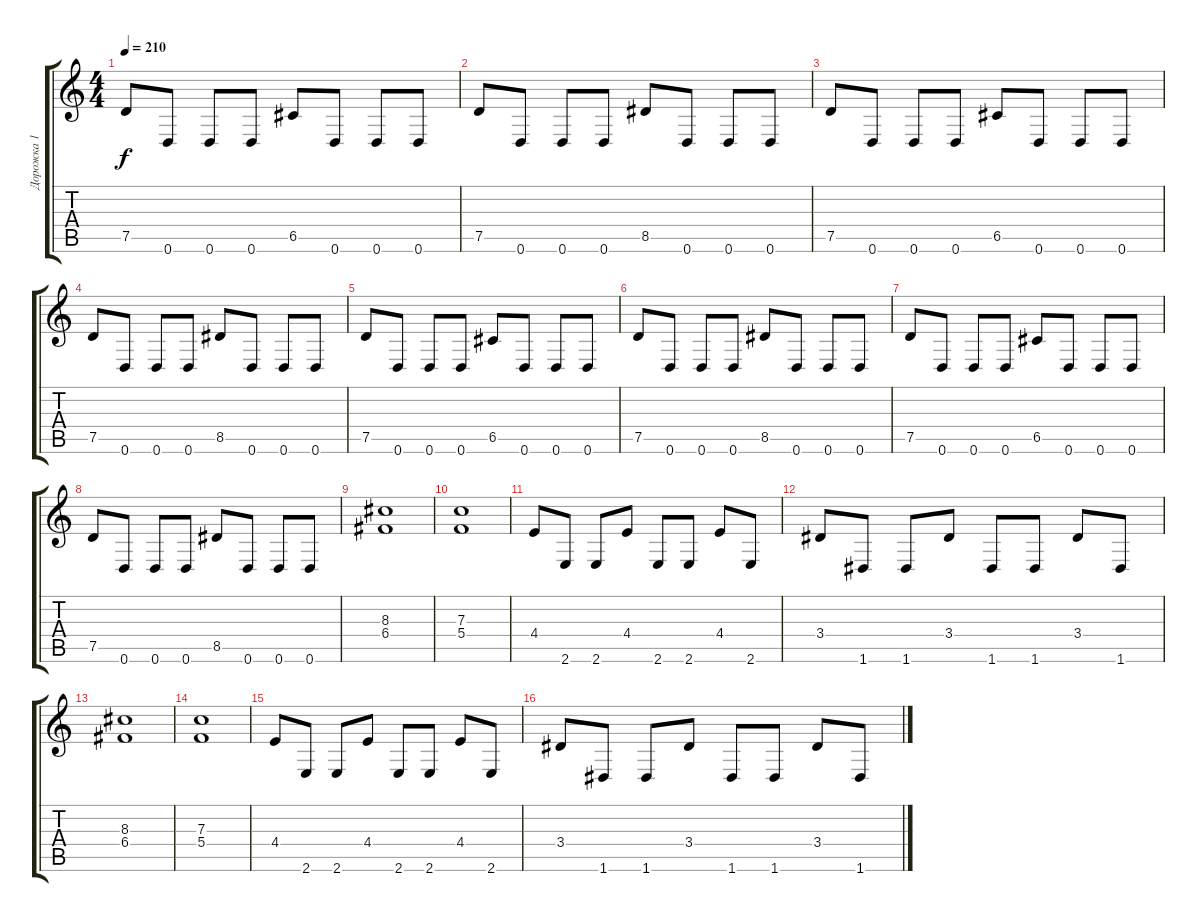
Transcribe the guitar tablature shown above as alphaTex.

\track ("Дорожка 1" "Дорожка 1") {instrument distortionguitar}
\staff {score tabs}
\tuning (D4 A3 F3 C3 G2 D2) {hide}
\ts (4 4)
\tempo 210
\clef g2
\ks c
7.5.8{dy f} 0.6.8 0.6.8 0.6.8 6.5.8 0.6.8 0.6.8 0.6.8 |
7.5.8 0.6.8 0.6.8 0.6.8 8.5.8 0.6.8 0.6.8 0.6.8 |
7.5.8 0.6.8 0.6.8 0.6.8 6.5.8 0.6.8 0.6.8 0.6.8 |
7.5.8 0.6.8 0.6.8 0.6.8 8.5.8 0.6.8 0.6.8 0.6.8 |
7.5.8 0.6.8 0.6.8 0.6.8 6.5.8 0.6.8 0.6.8 0.6.8 |
7.5.8 0.6.8 0.6.8 0.6.8 8.5.8 0.6.8 0.6.8 0.6.8 |
7.5.8 0.6.8 0.6.8 0.6.8 6.5.8 0.6.8 0.6.8 0.6.8 |
7.5.8 0.6.8 0.6.8 0.6.8 8.5.8 0.6.8 0.6.8 0.6.8 |
(8.3 6.4).1 |
(7.3 5.4).1 |
4.4.8 2.6.8 2.6.8 4.4.8 2.6.8 2.6.8 4.4.8 2.6.8 |
3.4.8 1.6.8 1.6.8 3.4.8 1.6.8 1.6.8 3.4.8 1.6.8 |
(8.3 6.4).1 |
(7.3 5.4).1 |
4.4.8 2.6.8 2.6.8 4.4.8 2.6.8 2.6.8 4.4.8 2.6.8 |
3.4.8 1.6.8 1.6.8 3.4.8 1.6.8 1.6.8 3.4.8 1.6.8
